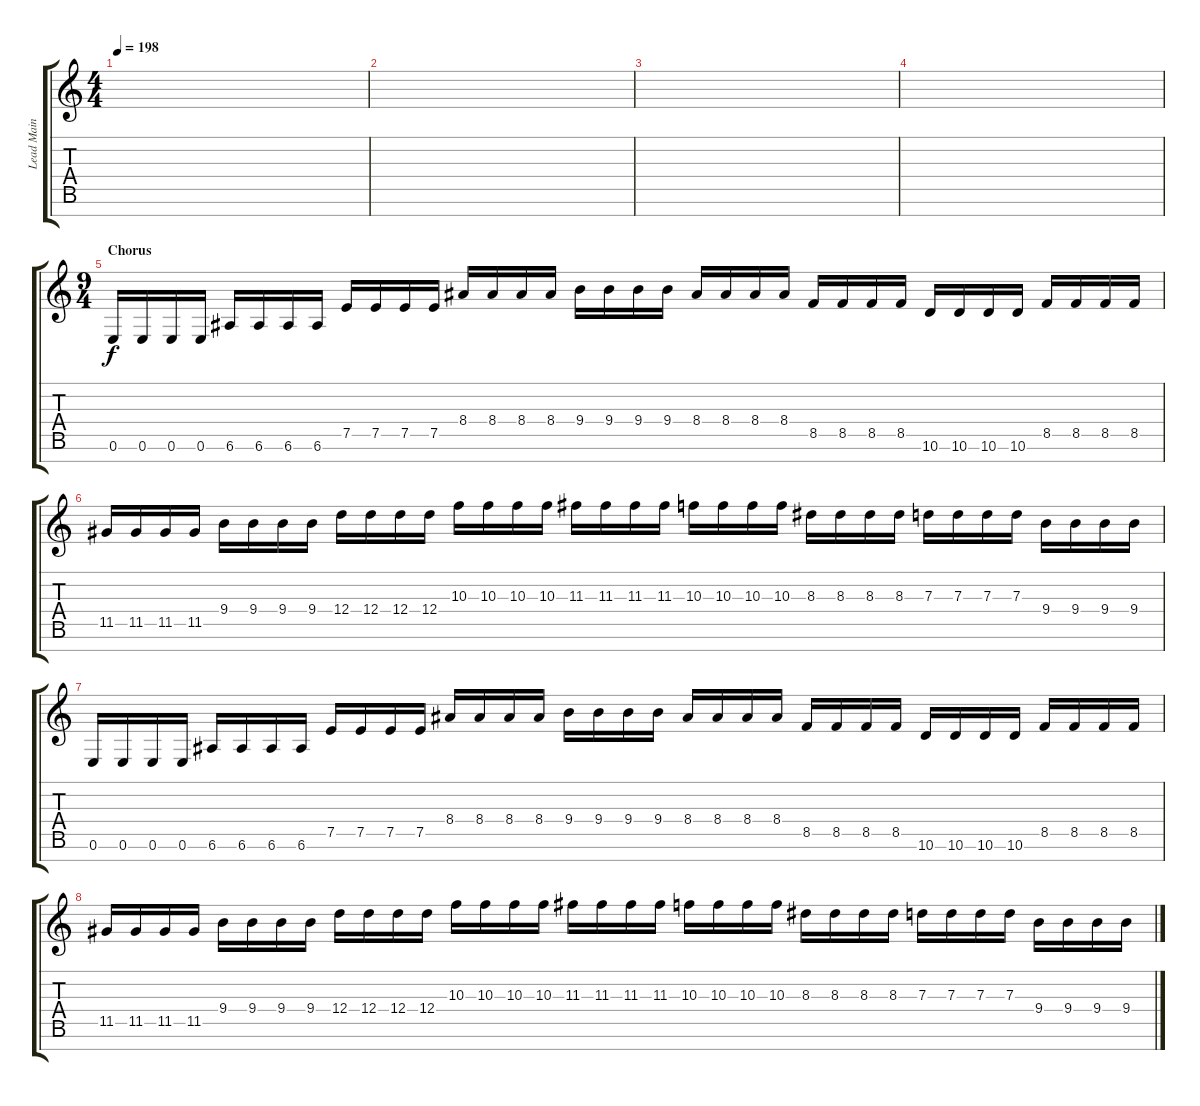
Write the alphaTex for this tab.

\track ("Lead Main" "Lead Main") {instrument distortionguitar}
\staff {score tabs}
\tuning (E4 B3 G3 D3 A2 E2 B1) {hide}
\ts (4 4)
\tempo 198
\clef g2
\ks c
|
|
|
|
\ts (9 4)
\section ("" "Chorus")
0.6.16 0.6.16 0.6.16 0.6.16 6.6.16 6.6.16 6.6.16 6.6.16 7.5.16 7.5.16 7.5.16 7.5.16 8.4.16 8.4.16 8.4.16 8.4.16 9.4.16 9.4.16 9.4.16 9.4.16 8.4.16 8.4.16 8.4.16 8.4.16 8.5.16 8.5.16 8.5.16 8.5.16 10.6.16 10.6.16 10.6.16 10.6.16 8.5.16 8.5.16 8.5.16 8.5.16 |
11.5.16 11.5.16 11.5.16 11.5.16 9.4.16 9.4.16 9.4.16 9.4.16 12.4.16 12.4.16 12.4.16 12.4.16 10.3.16 10.3.16 10.3.16 10.3.16 11.3.16 11.3.16 11.3.16 11.3.16 10.3.16 10.3.16 10.3.16 10.3.16 8.3.16 8.3.16 8.3.16 8.3.16 7.3.16 7.3.16 7.3.16 7.3.16 9.4.16 9.4.16 9.4.16 9.4.16 |
0.6.16 0.6.16 0.6.16 0.6.16 6.6.16 6.6.16 6.6.16 6.6.16 7.5.16 7.5.16 7.5.16 7.5.16 8.4.16 8.4.16 8.4.16 8.4.16 9.4.16 9.4.16 9.4.16 9.4.16 8.4.16 8.4.16 8.4.16 8.4.16 8.5.16 8.5.16 8.5.16 8.5.16 10.6.16 10.6.16 10.6.16 10.6.16 8.5.16 8.5.16 8.5.16 8.5.16 |
11.5.16 11.5.16 11.5.16 11.5.16 9.4.16 9.4.16 9.4.16 9.4.16 12.4.16 12.4.16 12.4.16 12.4.16 10.3.16 10.3.16 10.3.16 10.3.16 11.3.16 11.3.16 11.3.16 11.3.16 10.3.16 10.3.16 10.3.16 10.3.16 8.3.16 8.3.16 8.3.16 8.3.16 7.3.16 7.3.16 7.3.16 7.3.16 9.4.16 9.4.16 9.4.16 9.4.16
